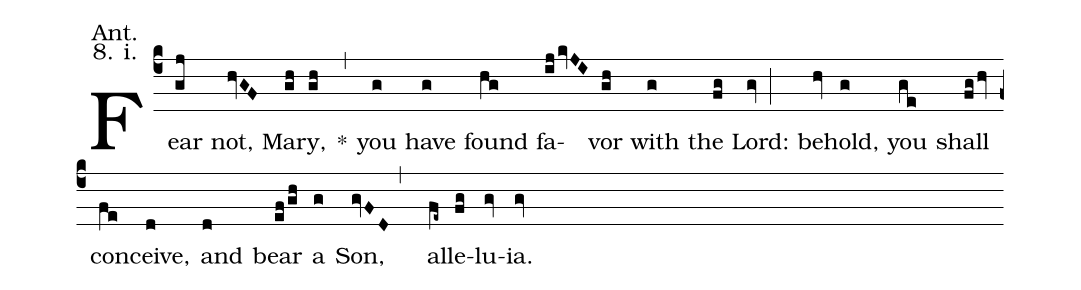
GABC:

annotation: Ant.;
annotation: 8. i.;
%%
(c4) Fear(gj) not,(hvGF) Ma(gh)ry,(gh) <sp>*</sp>(,) you(g) have(g) found(hg) fa(ijkvJI)vor(gh) with(g) the(fg) Lord:(gv;) be(hv)hold,(g) you(ge) shall(fghv) con(fe)ceive,(d) and(d) bear(ef/gh) a(g) Son,(gvFD,) al(fe~)le(fg)lu(gv)ia.(gv)
